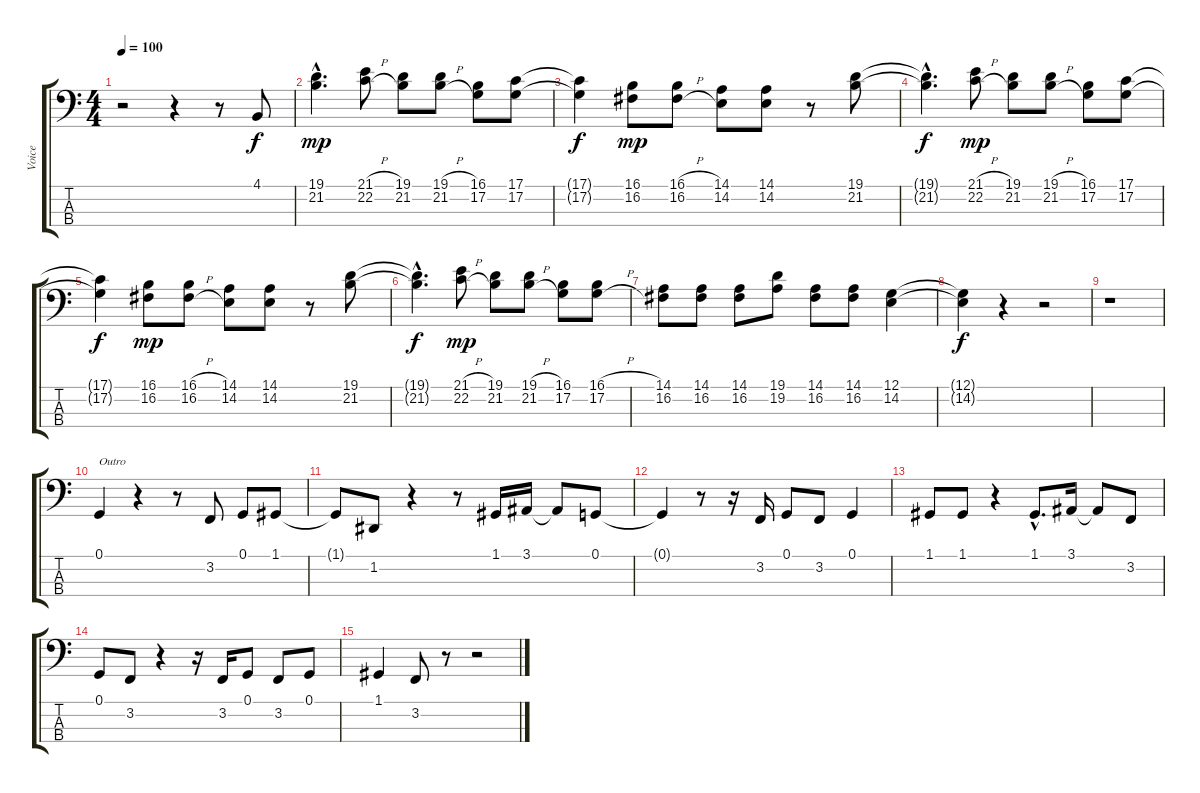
\track ("Voice" "Voice") {instrument lead6voice}
\staff {score tabs}
\tuning (G2 D2 A1 E1) {hide}
\ts (4 4)
\tempo 100
\clef f4
\ks c
r.2{dy f} r.4 r.8 4.1.8 |
(19.1{hac} 21.2{hac}).4{d dy mp} (21.1{h} 22.2{h}).8 (19.1 21.2).8 (19.1{h} 21.2{h}).8 (16.1 17.2).8 (17.1 17.2).8 |
(17.1{t} 17.2{t}).4{dy f} (16.1 16.2).8{dy mp} (16.1{h} 16.2{h}).8 (14.1 14.2).8 (14.1 14.2).8 r.8 (19.1 21.2).8 |
(19.1{hac t} 21.2{hac t}).4{d dy f} (21.1{h} 22.2{h}).8{dy mp} (19.1 21.2).8 (19.1{h} 21.2{h}).8 (16.1 17.2).8 (17.1 17.2).8 |
(17.1{t} 17.2{t}).4{dy f} (16.1 16.2).8{dy mp} (16.1{h} 16.2{h}).8 (14.1 14.2).8 (14.1 14.2).8 r.8 (19.1 21.2).8 |
(19.1{hac t} 21.2{hac t}).4{d dy f} (21.1{h} 22.2{h}).8{dy mp} (19.1 21.2).8 (19.1{h} 21.2{h}).8 (16.1 17.2).8 (16.1{h} 17.2{h}).8 |
(14.1 16.2).8 (14.1 16.2).8 (14.1 16.2).8 (19.1 19.2).8 (14.1 16.2).8 (14.1 16.2).8 (12.1 14.2).4 |
(12.1{t} 14.2{t}).4{dy f} r.4 r.2 |
r.1 |
0.1.4{txt "Outro"} r.4 r.8 3.2.8 0.1.8 1.1.8 |
1.1{t}.8 1.2.8 r.4 r.8 1.1.16 3.1.16 3.1{t}.8 0.1.8 |
0.1{t}.4 r.8 r.16 3.2.16 0.1.8 3.2.8 0.1.4 |
1.1.8 1.1.8 r.4 1.1{hac}.8{d} 3.1.16 3.1{t}.8 3.2.8 |
0.1.8 3.2.8 r.4 r.16 3.2.16 0.1.8 3.2.8 0.1.8 |
1.1.4 3.2.8 r.8 r.2
